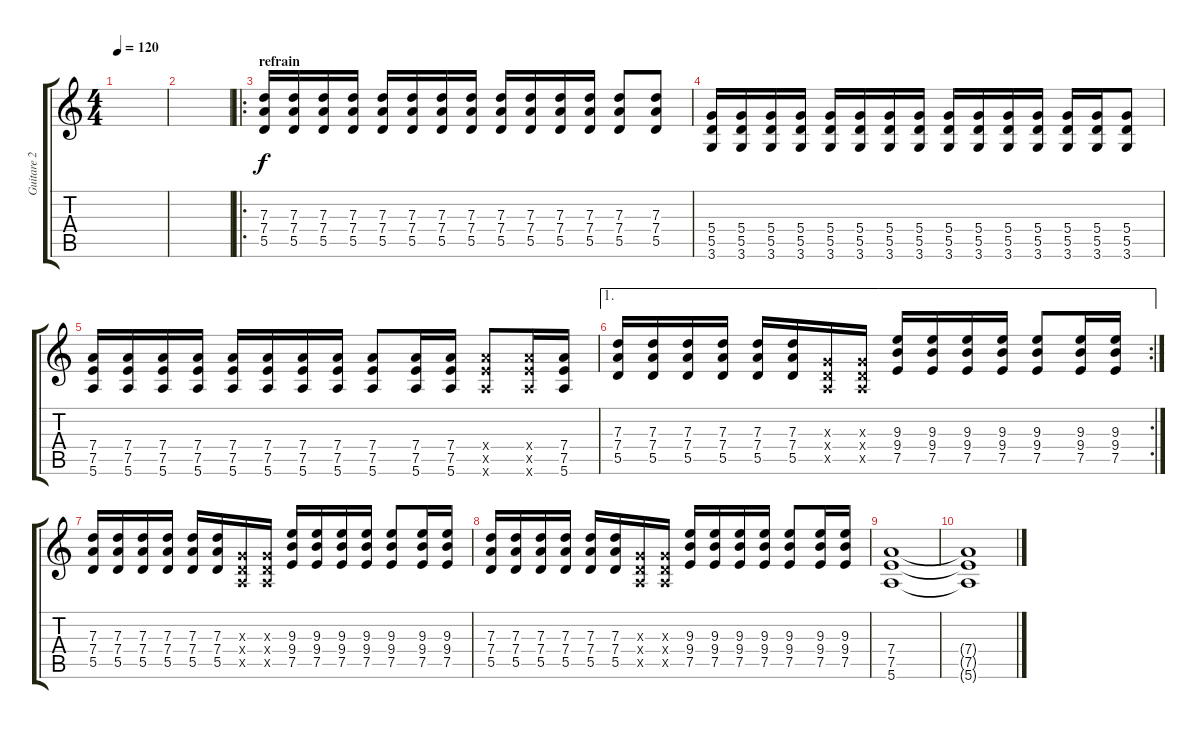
\track ("Guitare 2" "Guitare 2") {instrument overdrivenguitar}
\staff {score tabs}
\tuning (E4 B3 G3 D3 A2 E2) {hide}
\ts (4 4)
\tempo 120
\clef g2
\ks c
|
|
\ro
\section ("" "refrain")
(7.3 7.4 5.5).16 (7.3 7.4 5.5).16 (7.3 7.4 5.5).16 (7.3 7.4 5.5).16 (7.3 7.4 5.5).16 (7.3 7.4 5.5).16 (7.3 7.4 5.5).16 (7.3 7.4 5.5).16 (7.3 7.4 5.5).16 (7.3 7.4 5.5).16 (7.3 7.4 5.5).16 (7.3 7.4 5.5).16 (7.3 7.4 5.5).8 (7.3 7.4 5.5).8 |
(5.4 5.5 3.6).16 (5.4 5.5 3.6).16 (5.4 5.5 3.6).16 (5.4 5.5 3.6).16 (5.4 5.5 3.6).16 (5.4 5.5 3.6).16 (5.4 5.5 3.6).16 (5.4 5.5 3.6).16 (5.4 5.5 3.6).16 (5.4 5.5 3.6).16 (5.4 5.5 3.6).16 (5.4 5.5 3.6).16 (5.4 5.5 3.6).16 (5.4 5.5 3.6).16 (5.4 5.5 3.6).8 |
(7.4 7.5 5.6).16 (7.4 7.5 5.6).16 (7.4 7.5 5.6).16 (7.4 7.5 5.6).16 (7.4 7.5 5.6).16 (7.4 7.5 5.6).16 (7.4 7.5 5.6).16 (7.4 7.5 5.6).16 (7.4 7.5 5.6).8 (7.4 7.5 5.6).16 (7.4 7.5 5.6).16 (7.4{x} 7.5{x} 5.6{x}).8 (7.4{x} 7.5{x} 5.6{x}).16 (7.4 7.5 5.6).16 |
\ae 1
\rc 2
(7.3 7.4 5.5).16 (7.3 7.4 5.5).16 (7.3 7.4 5.5).16 (7.3 7.4 5.5).16 (7.3 7.4 5.5).16 (7.3 7.4 5.5).16 (0.3{x} 0.4{x} 0.5{x}).16 (0.3{x} 0.4{x} 0.5{x}).16 (9.3 9.4 7.5).16 (9.3 9.4 7.5).16 (9.3 9.4 7.5).16 (9.3 9.4 7.5).16 (9.3 9.4 7.5).8 (9.3 9.4 7.5).16 (9.3 9.4 7.5).16 |
(7.3 7.4 5.5).16 (7.3 7.4 5.5).16 (7.3 7.4 5.5).16 (7.3 7.4 5.5).16 (7.3 7.4 5.5).16 (7.3 7.4 5.5).16 (0.3{x} 0.4{x} 0.5{x}).16 (0.3{x} 0.4{x} 0.5{x}).16 (9.3 9.4 7.5).16 (9.3 9.4 7.5).16 (9.3 9.4 7.5).16 (9.3 9.4 7.5).16 (9.3 9.4 7.5).8 (9.3 9.4 7.5).16 (9.3 9.4 7.5).16 |
(7.3 7.4 5.5).16 (7.3 7.4 5.5).16 (7.3 7.4 5.5).16 (7.3 7.4 5.5).16 (7.3 7.4 5.5).16 (7.3 7.4 5.5).16 (0.3{x} 0.4{x} 0.5{x}).16 (0.3{x} 0.4{x} 0.5{x}).16 (9.3 9.4 7.5).16 (9.3 9.4 7.5).16 (9.3 9.4 7.5).16 (9.3 9.4 7.5).16 (9.3 9.4 7.5).8 (9.3 9.4 7.5).16 (9.3 9.4 7.5).16 |
(7.4 7.5 5.6).1{volume 1} |
(7.4{t} 7.5{t} 5.6{t}).1
